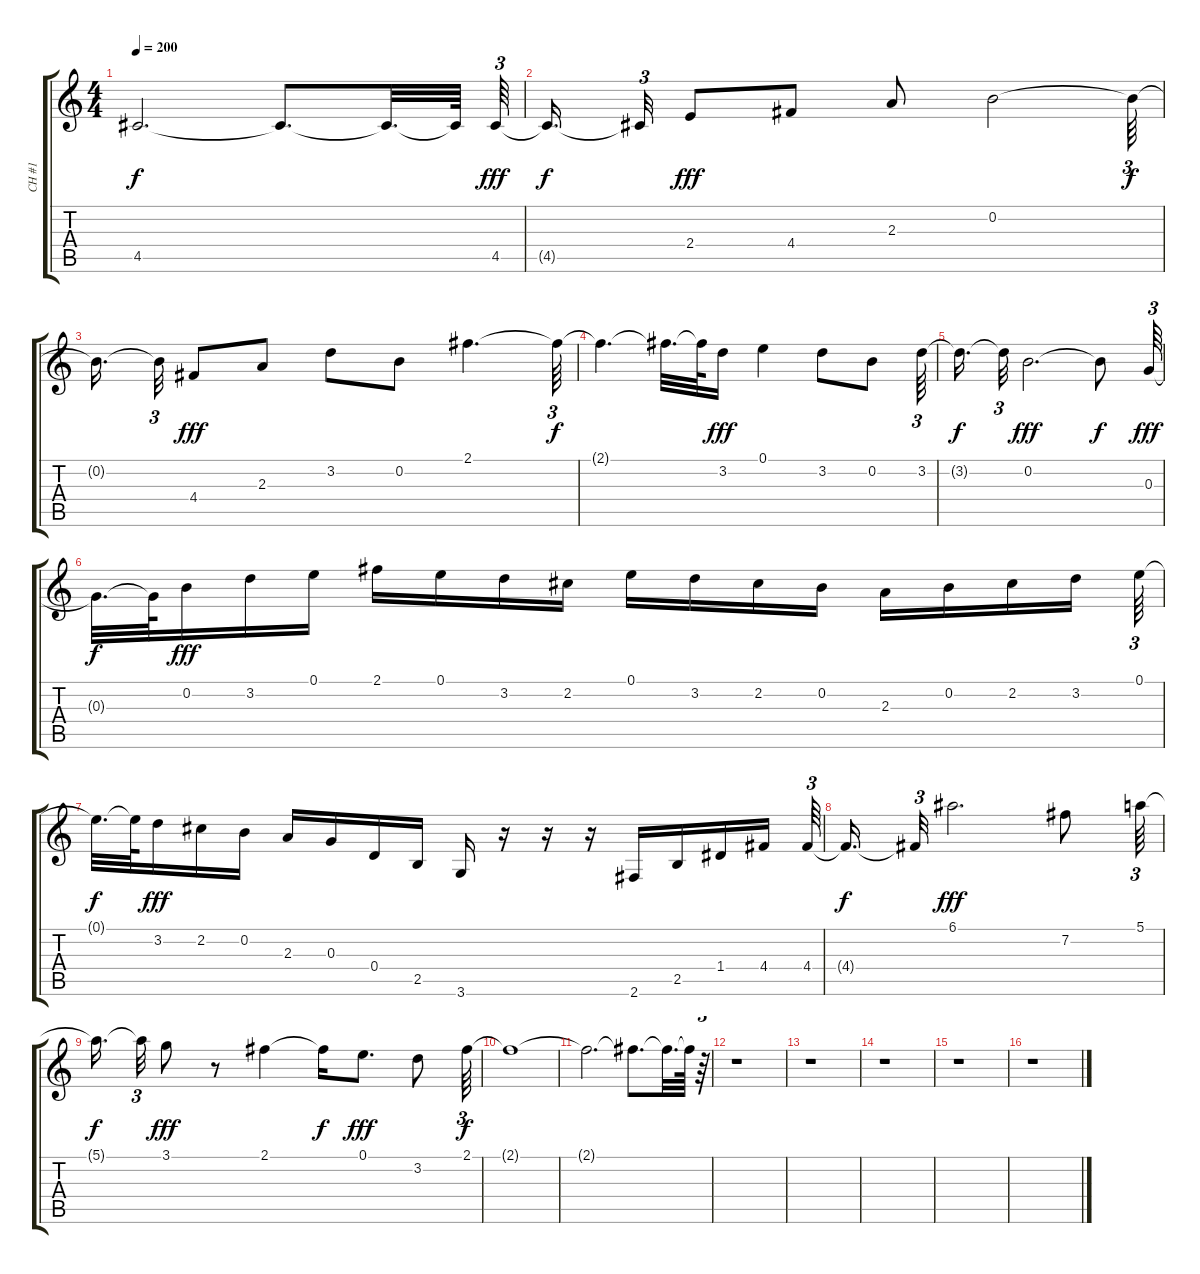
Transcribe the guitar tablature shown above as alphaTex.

\track ("CH #1" "CH #1") {instrument distortionguitar}
\staff {score tabs}
\tuning (E4 B3 G3 D3 A2 E2) {hide}
\ts (4 4)
\tempo 200
\clef g2
\ks c
4.5{t}.2{d dy f} 4.5{t}.8{d} 4.5{t}.32{d} 4.5{t}.64 4.5.64{tu (3 2) dy fff} |
4.5{t}.16{d dy f beam splitsecondary} 4.5{t}.32{tu (3 2)} 2.4.8{dy fff} 4.4.8 2.3.8 0.2.2 0.2{t}.64{tu (3 2) dy f} |
0.2{t}.16{d beam splitsecondary} 0.2{t}.32{tu (3 2)} 4.4.8{dy fff} 2.3.8 3.2.8 0.2.8 2.1.4{d} 2.1{t}.64{tu (3 2) dy f} |
2.1{t}.4{d} 2.1{t}.32{d} 2.1{t}.64 3.2.16{dy fff} 0.1.4 3.2.8 0.2.8 3.2.64{tu (3 2)} |
3.2{t}.16{d dy f} 3.2{t}.32{tu (3 2)} 0.2.2{d dy fff} 0.2{t}.8{dy f} 0.3.64{tu (3 2) dy fff} |
0.3{t}.32{d dy f} 0.3{t}.64 0.2.16{dy fff} 3.2.16 0.1.16 2.1.16 0.1.16 3.2.16 2.2.16 0.1.16 3.2.16 2.2.16 0.2.16 2.3.16 0.2.16 2.2.16 3.2.16 0.1.64{tu (3 2)} |
0.1{t}.32{d dy f} 0.1{t}.64 3.2.16{dy fff} 2.2.16 0.2.16 2.3.16 0.3.16 0.4.16 2.5.16 3.6.16 r.16 r.16 r.16 2.6.16 2.5.16 1.4.16 4.4.16 4.4.64{tu (3 2)} |
4.4{t}.16{d dy f} 4.4{t}.32{tu (3 2)} 6.1.2{d dy fff} 7.2.8 5.1.64{tu (3 2)} |
5.1{t}.16{d dy f beam splitsecondary} 5.1{t}.32{tu (3 2)} 3.1.8{dy fff} r.8 2.1.4 2.1{t}.16{dy f} 0.1.8{d dy fff} 3.2.8 2.1.64{tu (3 2) dy f} |
2.1{t}.1 |
2.1{t}.2{d} 2.1{t}.8{d} 2.1{t}.32{d} 2.1{t}.64 r.64{tu (3 2)} |
r.1 |
r.1 |
r.1 |
r.1 |
r.1
